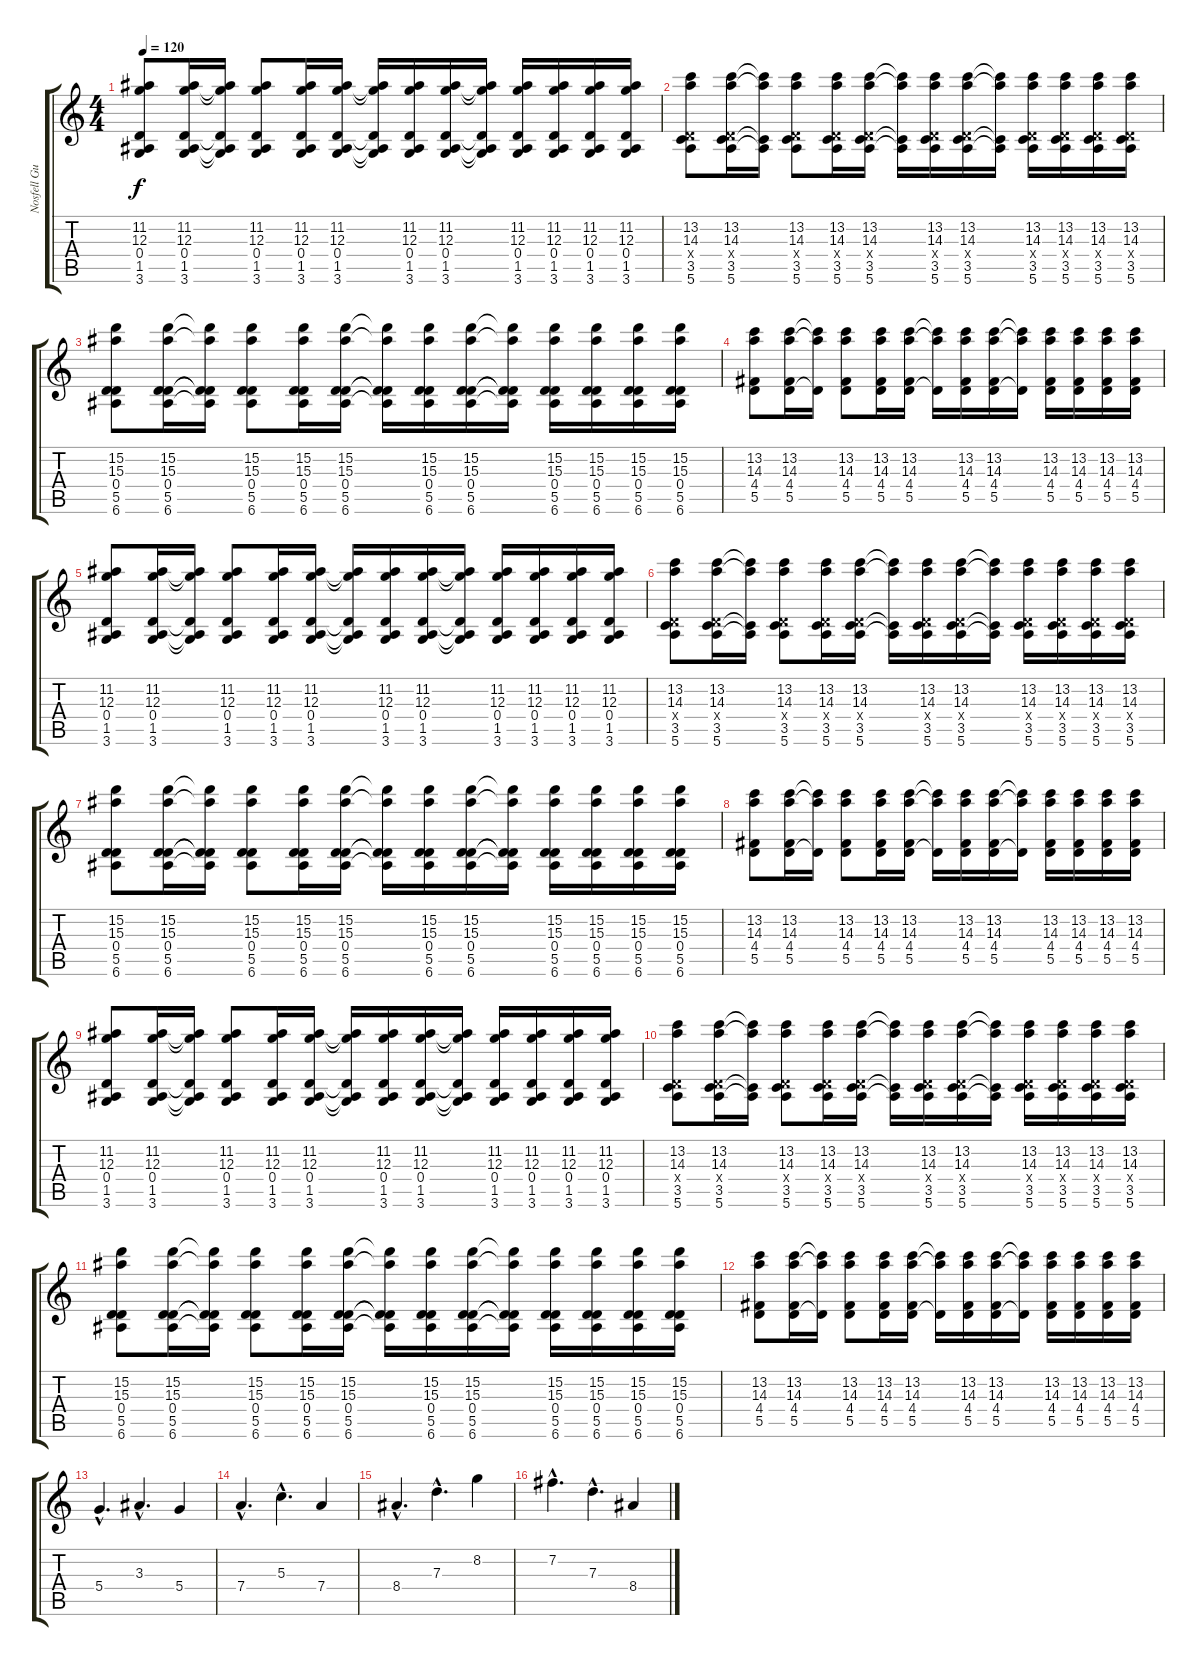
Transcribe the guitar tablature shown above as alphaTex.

\track ("Nosfell Guitare" "Nosfell Gu") {instrument acousticguitarsteel}
\staff {score tabs}
\tuning (E4 B3 G3 D3 A2 E2) {hide}
\ts (4 4)
\tempo 120
\clef g2
\ks c
(11.2 12.3 0.4 1.5 3.6).8{dy f} (11.2 12.3 0.4 1.5 3.6).16 (11.2{t} 12.3{t} 0.4{t} 1.5{t} 3.6{t}).16 (11.2 12.3 0.4 1.5 3.6).8 (11.2 12.3 0.4 1.5 3.6).16 (11.2 12.3 0.4 1.5 3.6).16 (11.2{t} 12.3{t} 0.4{t} 1.5{t} 3.6{t}).16 (11.2 12.3 0.4 1.5 3.6).16 (11.2 12.3 0.4 1.5 3.6).16 (11.2{t} 12.3{t} 0.4{t} 1.5{t} 3.6{t}).16 (11.2 12.3 0.4 1.5 3.6).16 (11.2 12.3 0.4 1.5 3.6).16 (11.2 12.3 0.4 1.5 3.6).16 (11.2 12.3 0.4 1.5 3.6).16 |
(13.2 14.3 0.4{x} 3.5 5.6).8 (13.2 14.3 0.4{x} 3.5 5.6).16 (13.2{t} 14.3{t} 3.5{t} 5.6{t}).16 (13.2 14.3 0.4{x} 3.5 5.6).8 (13.2 14.3 0.4{x} 3.5 5.6).16 (13.2 14.3 0.4{x} 3.5 5.6).16 (13.2{t} 14.3{t} 3.5{t} 5.6{t}).16 (13.2 14.3 0.4{x} 3.5 5.6).16 (13.2 14.3 0.4{x} 3.5 5.6).16 (13.2{t} 14.3{t} 3.5{t} 5.6{t}).16 (13.2 14.3 0.4{x} 3.5 5.6).16 (13.2 14.3 0.4{x} 3.5 5.6).16 (13.2 14.3 0.4{x} 3.5 5.6).16 (13.2 14.3 0.4{x} 3.5 5.6).16 |
(15.2 15.3 0.4 5.5 6.6).8 (15.2 15.3 0.4 5.5 6.6).16 (15.2{t} 15.3{t} 0.4{t} 5.5{t} 6.6{t}).16 (15.2 15.3 0.4 5.5 6.6).8 (15.2 15.3 0.4 5.5 6.6).16 (15.2 15.3 0.4 5.5 6.6).16 (15.2{t} 15.3{t} 0.4{t} 5.5{t} 6.6{t}).16 (15.2 15.3 0.4 5.5 6.6).16 (15.2 15.3 0.4 5.5 6.6).16 (15.2{t} 15.3{t} 0.4{t} 5.5{t} 6.6{t}).16 (15.2 15.3 0.4 5.5 6.6).16 (15.2 15.3 0.4 5.5 6.6).16 (15.2 15.3 0.4 5.5 6.6).16 (15.2 15.3 0.4 5.5 6.6).16 |
(13.2 14.3 4.4 5.5).8 (13.2 14.3 4.4 5.5).16 (13.2{t} 14.3{t} 5.5{t}).16 (13.2 14.3 4.4 5.5).8 (13.2 14.3 4.4 5.5).16 (13.2 14.3 4.4 5.5).16 (13.2{t} 14.3{t} 5.5{t}).16 (13.2 14.3 4.4 5.5).16 (13.2 14.3 4.4 5.5).16 (13.2{t} 14.3{t} 5.5{t}).16 (13.2 14.3 4.4 5.5).16 (13.2 14.3 4.4 5.5).16 (13.2 14.3 4.4 5.5).16 (13.2 14.3 4.4 5.5).16 |
(11.2 12.3 0.4 1.5 3.6).8 (11.2 12.3 0.4 1.5 3.6).16 (11.2{t} 12.3{t} 0.4{t} 1.5{t} 3.6{t}).16 (11.2 12.3 0.4 1.5 3.6).8 (11.2 12.3 0.4 1.5 3.6).16 (11.2 12.3 0.4 1.5 3.6).16 (11.2{t} 12.3{t} 0.4{t} 1.5{t} 3.6{t}).16 (11.2 12.3 0.4 1.5 3.6).16 (11.2 12.3 0.4 1.5 3.6).16 (11.2{t} 12.3{t} 0.4{t} 1.5{t} 3.6{t}).16 (11.2 12.3 0.4 1.5 3.6).16 (11.2 12.3 0.4 1.5 3.6).16 (11.2 12.3 0.4 1.5 3.6).16 (11.2 12.3 0.4 1.5 3.6).16 |
(13.2 14.3 0.4{x} 3.5 5.6).8 (13.2 14.3 0.4{x} 3.5 5.6).16 (13.2{t} 14.3{t} 3.5{t} 5.6{t}).16 (13.2 14.3 0.4{x} 3.5 5.6).8 (13.2 14.3 0.4{x} 3.5 5.6).16 (13.2 14.3 0.4{x} 3.5 5.6).16 (13.2{t} 14.3{t} 3.5{t} 5.6{t}).16 (13.2 14.3 0.4{x} 3.5 5.6).16 (13.2 14.3 0.4{x} 3.5 5.6).16 (13.2{t} 14.3{t} 3.5{t} 5.6{t}).16 (13.2 14.3 0.4{x} 3.5 5.6).16 (13.2 14.3 0.4{x} 3.5 5.6).16 (13.2 14.3 0.4{x} 3.5 5.6).16 (13.2 14.3 0.4{x} 3.5 5.6).16 |
(15.2 15.3 0.4 5.5 6.6).8 (15.2 15.3 0.4 5.5 6.6).16 (15.2{t} 15.3{t} 0.4{t} 5.5{t} 6.6{t}).16 (15.2 15.3 0.4 5.5 6.6).8 (15.2 15.3 0.4 5.5 6.6).16 (15.2 15.3 0.4 5.5 6.6).16 (15.2{t} 15.3{t} 0.4{t} 5.5{t} 6.6{t}).16 (15.2 15.3 0.4 5.5 6.6).16 (15.2 15.3 0.4 5.5 6.6).16 (15.2{t} 15.3{t} 0.4{t} 5.5{t} 6.6{t}).16 (15.2 15.3 0.4 5.5 6.6).16 (15.2 15.3 0.4 5.5 6.6).16 (15.2 15.3 0.4 5.5 6.6).16 (15.2 15.3 0.4 5.5 6.6).16 |
(13.2 14.3 4.4 5.5).8 (13.2 14.3 4.4 5.5).16 (13.2{t} 14.3{t} 5.5{t}).16 (13.2 14.3 4.4 5.5).8 (13.2 14.3 4.4 5.5).16 (13.2 14.3 4.4 5.5).16 (13.2{t} 14.3{t} 5.5{t}).16 (13.2 14.3 4.4 5.5).16 (13.2 14.3 4.4 5.5).16 (13.2{t} 14.3{t} 5.5{t}).16 (13.2 14.3 4.4 5.5).16 (13.2 14.3 4.4 5.5).16 (13.2 14.3 4.4 5.5).16 (13.2 14.3 4.4 5.5).16 |
(11.2 12.3 0.4 1.5 3.6).8 (11.2 12.3 0.4 1.5 3.6).16 (11.2{t} 12.3{t} 0.4{t} 1.5{t} 3.6{t}).16 (11.2 12.3 0.4 1.5 3.6).8 (11.2 12.3 0.4 1.5 3.6).16 (11.2 12.3 0.4 1.5 3.6).16 (11.2{t} 12.3{t} 0.4{t} 1.5{t} 3.6{t}).16 (11.2 12.3 0.4 1.5 3.6).16 (11.2 12.3 0.4 1.5 3.6).16 (11.2{t} 12.3{t} 0.4{t} 1.5{t} 3.6{t}).16 (11.2 12.3 0.4 1.5 3.6).16 (11.2 12.3 0.4 1.5 3.6).16 (11.2 12.3 0.4 1.5 3.6).16 (11.2 12.3 0.4 1.5 3.6).16 |
(13.2 14.3 0.4{x} 3.5 5.6).8 (13.2 14.3 0.4{x} 3.5 5.6).16 (13.2{t} 14.3{t} 3.5{t} 5.6{t}).16 (13.2 14.3 0.4{x} 3.5 5.6).8 (13.2 14.3 0.4{x} 3.5 5.6).16 (13.2 14.3 0.4{x} 3.5 5.6).16 (13.2{t} 14.3{t} 3.5{t} 5.6{t}).16 (13.2 14.3 0.4{x} 3.5 5.6).16 (13.2 14.3 0.4{x} 3.5 5.6).16 (13.2{t} 14.3{t} 3.5{t} 5.6{t}).16 (13.2 14.3 0.4{x} 3.5 5.6).16 (13.2 14.3 0.4{x} 3.5 5.6).16 (13.2 14.3 0.4{x} 3.5 5.6).16 (13.2 14.3 0.4{x} 3.5 5.6).16 |
(15.2 15.3 0.4 5.5 6.6).8 (15.2 15.3 0.4 5.5 6.6).16 (15.2{t} 15.3{t} 0.4{t} 5.5{t} 6.6{t}).16 (15.2 15.3 0.4 5.5 6.6).8 (15.2 15.3 0.4 5.5 6.6).16 (15.2 15.3 0.4 5.5 6.6).16 (15.2{t} 15.3{t} 0.4{t} 5.5{t} 6.6{t}).16 (15.2 15.3 0.4 5.5 6.6).16 (15.2 15.3 0.4 5.5 6.6).16 (15.2{t} 15.3{t} 0.4{t} 5.5{t} 6.6{t}).16 (15.2 15.3 0.4 5.5 6.6).16 (15.2 15.3 0.4 5.5 6.6).16 (15.2 15.3 0.4 5.5 6.6).16 (15.2 15.3 0.4 5.5 6.6).16 |
(13.2 14.3 4.4 5.5).8 (13.2 14.3 4.4 5.5).16 (13.2{t} 14.3{t} 5.5{t}).16 (13.2 14.3 4.4 5.5).8 (13.2 14.3 4.4 5.5).16 (13.2 14.3 4.4 5.5).16 (13.2{t} 14.3{t} 5.5{t}).16 (13.2 14.3 4.4 5.5).16 (13.2 14.3 4.4 5.5).16 (13.2{t} 14.3{t} 5.5{t}).16 (13.2 14.3 4.4 5.5).16 (13.2 14.3 4.4 5.5).16 (13.2 14.3 4.4 5.5).16 (13.2 14.3 4.4 5.5).16 |
5.4{hac}.4{d volume 16} 3.3{hac}.4{d} 5.4.4 |
7.4{hac}.4{d} 5.3{hac}.4{d} 7.4.4 |
8.4{hac}.4{d} 7.3{hac}.4{d} 8.2.4 |
7.2{hac}.4{d} 7.3{hac}.4{d} 8.4.4
